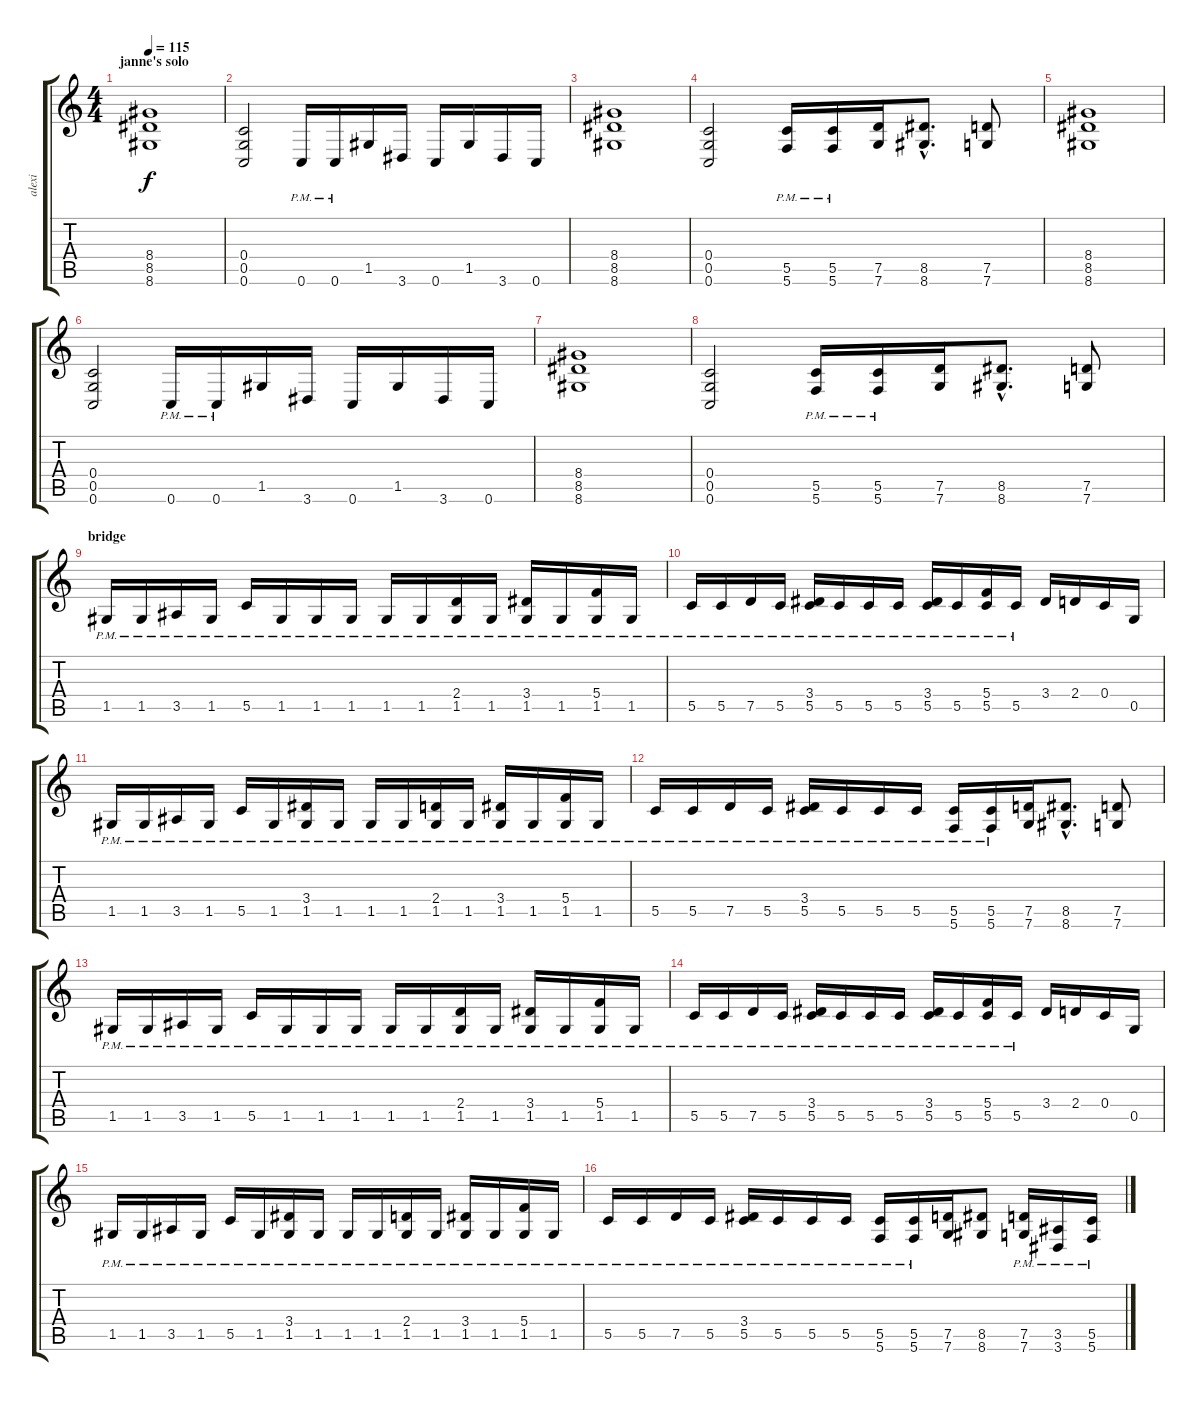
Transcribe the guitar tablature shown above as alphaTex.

\track ("alexi" "alexi") {instrument distortionguitar}
\staff {score tabs}
\tuning (D4 A3 F3 C3 G2 C2) {hide}
\ts (4 4)
\section ("" "janne's solo")
\tempo 115
\clef g2
\ks c
(8.4 8.5 8.6).1{dy f} |
(0.4 0.5 0.6).2 0.6{pm}.16 0.6{pm}.16 1.5.16 3.6.16 0.6.16 1.5.16 3.6.16 0.6.16 |
(8.4 8.5 8.6).1 |
(0.4 0.5 0.6).2 (5.5{pm} 5.6{pm}).16 (5.5{pm} 5.6{pm}).16 (7.5 7.6).16 (8.5{hac} 8.6{hac}).8{d} (7.5 7.6).8 |
(8.4 8.5 8.6).1 |
(0.4 0.5 0.6).2 0.6{pm}.16 0.6{pm}.16 1.5.16 3.6.16 0.6.16 1.5.16 3.6.16 0.6.16 |
(8.4 8.5 8.6).1 |
(0.4 0.5 0.6).2 (5.5{pm} 5.6{pm}).16 (5.5{pm} 5.6{pm}).16 (7.5 7.6).16 (8.5{hac} 8.6{hac}).8{d} (7.5 7.6).8 |
\section ("" "bridge")
1.5{pm}.16 1.5{pm}.16 3.5{pm}.16 1.5{pm}.16 5.5{pm}.16 1.5{pm}.16 1.5{pm}.16 1.5{pm}.16 1.5{pm}.16 1.5{pm}.16 (2.4{pm} 1.5{pm}).16 1.5{pm}.16 (3.4{pm} 1.5{pm}).16 1.5{pm}.16 (5.4{pm} 1.5{pm}).16 1.5{pm}.16 |
5.5{pm}.16 5.5{pm}.16 7.5{pm}.16 5.5{pm}.16 (3.4{pm} 5.5{pm}).16 5.5{pm}.16 5.5{pm}.16 5.5{pm}.16 (3.4{pm} 5.5{pm}).16 5.5{pm}.16 (5.4{pm} 5.5{pm}).16 5.5{pm}.16 3.4.16 2.4.16 0.4.16 0.5.16 |
1.5{pm}.16 1.5{pm}.16 3.5{pm}.16 1.5{pm}.16 5.5{pm}.16 1.5{pm}.16 (3.4 1.5{pm}).16 1.5{pm}.16 1.5{pm}.16 1.5{pm}.16 (2.4{pm} 1.5{pm}).16 1.5{pm}.16 (3.4{pm} 1.5{pm}).16 1.5{pm}.16 (5.4{pm} 1.5{pm}).16 1.5{pm}.16 |
5.5{pm}.16 5.5{pm}.16 7.5{pm}.16 5.5{pm}.16 (3.4{pm} 5.5{pm}).16 5.5{pm}.16 5.5{pm}.16 5.5{pm}.16 (5.5{pm} 5.6{pm}).16 (5.5{pm} 5.6{pm}).16 (7.5 7.6).16 (8.5{hac} 8.6{hac}).8{d} (7.5 7.6).8 |
1.5{pm}.16 1.5{pm}.16 3.5{pm}.16 1.5{pm}.16 5.5{pm}.16 1.5{pm}.16 1.5{pm}.16 1.5{pm}.16 1.5{pm}.16 1.5{pm}.16 (2.4{pm} 1.5{pm}).16 1.5{pm}.16 (3.4{pm} 1.5{pm}).16 1.5{pm}.16 (5.4{pm} 1.5{pm}).16 1.5{pm}.16 |
5.5{pm}.16 5.5{pm}.16 7.5{pm}.16 5.5{pm}.16 (3.4{pm} 5.5{pm}).16 5.5{pm}.16 5.5{pm}.16 5.5{pm}.16 (3.4{pm} 5.5{pm}).16 5.5{pm}.16 (5.4{pm} 5.5{pm}).16 5.5{pm}.16 3.4.16 2.4.16 0.4.16 0.5.16 |
1.5{pm}.16 1.5{pm}.16 3.5{pm}.16 1.5{pm}.16 5.5{pm}.16 1.5{pm}.16 (3.4 1.5{pm}).16 1.5{pm}.16 1.5{pm}.16 1.5{pm}.16 (2.4{pm} 1.5{pm}).16 1.5{pm}.16 (3.4{pm} 1.5{pm}).16 1.5{pm}.16 (5.4{pm} 1.5{pm}).16 1.5{pm}.16 |
5.5{pm}.16 5.5{pm}.16 7.5{pm}.16 5.5{pm}.16 (3.4{pm} 5.5{pm}).16 5.5{pm}.16 5.5{pm}.16 5.5{pm}.16 (5.5{pm} 5.6{pm}).16 (5.5{pm} 5.6{pm}).16 (7.5 7.6).16 (8.5 8.6).8 (7.5{pm} 7.6{pm}).16 (3.5{pm} 3.6{pm}).16 (5.5{pm} 5.6{pm}).16
